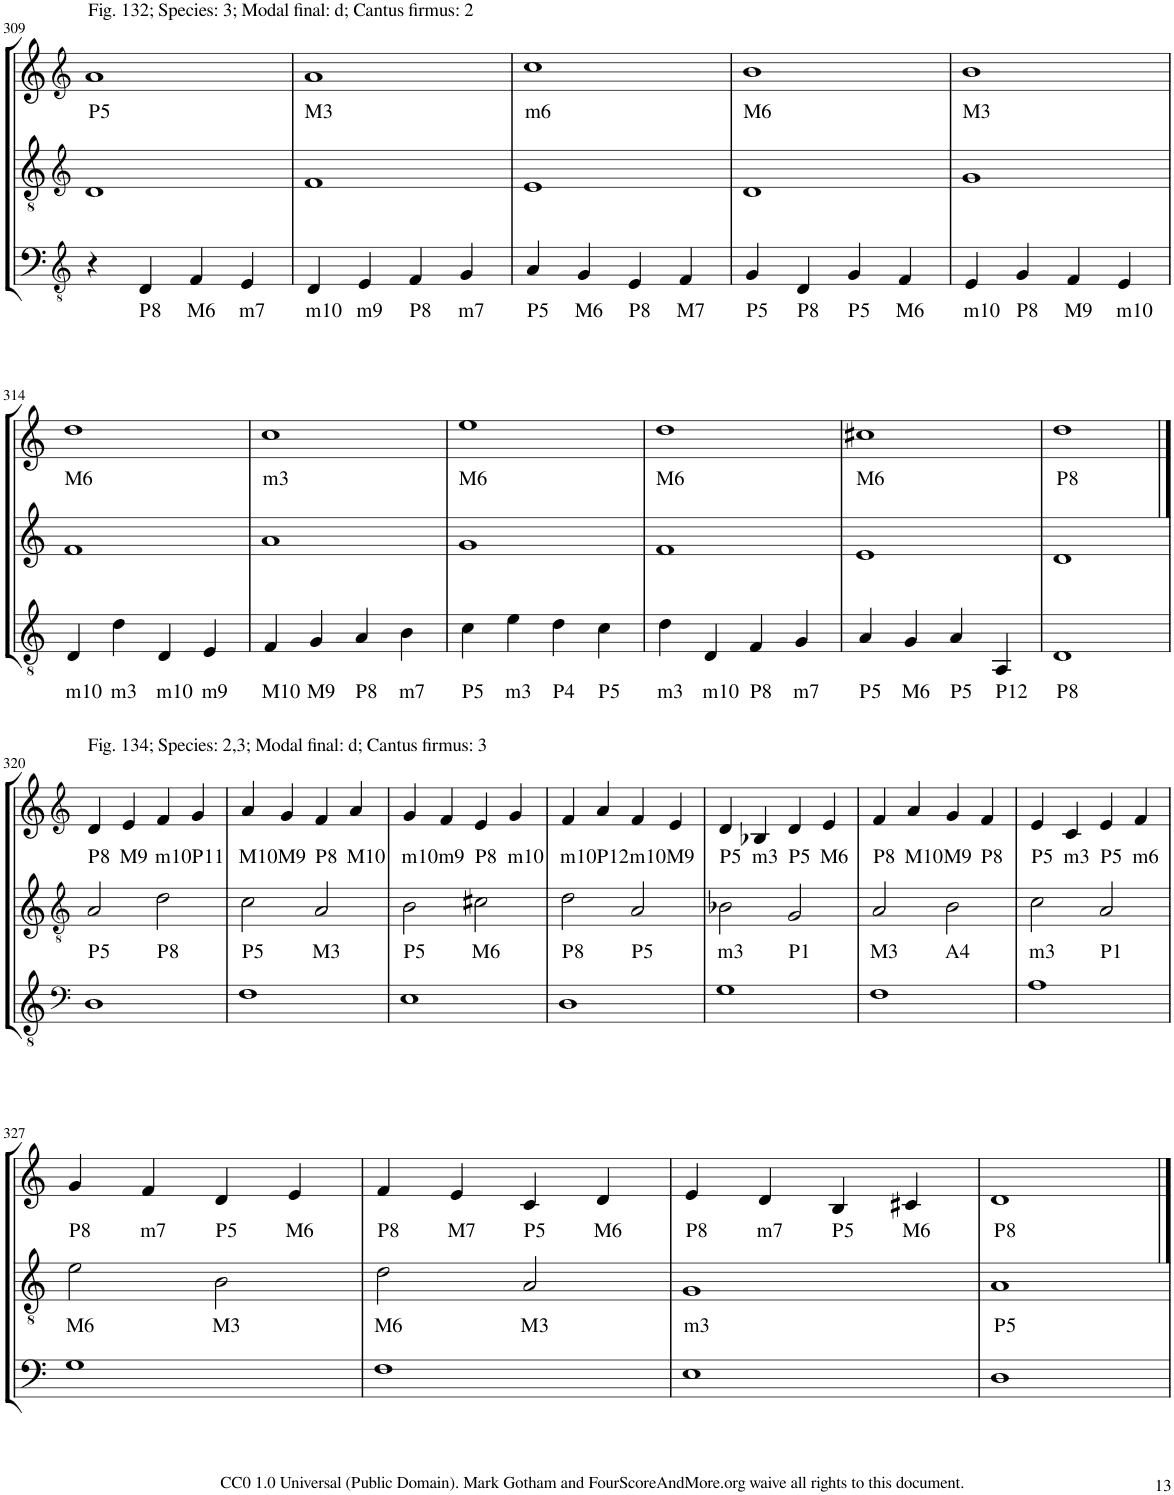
**kern	**text	**kern	**text	**kern	**text
*part3	*part3	*part2	*part2	*part1	*part1
*staff3	*staff3	*staff2	*staff2	*staff1	*staff1
*I"Piano	*	*I"Piano	*	*I"Piano	*
*I'Pno	*	*I'Pno	*	*I'Pno	*
!!LO:PB:g=z
*clefGv2	*	*clefG2	*	*clefG2	*
*k[]	*	*k[]	*	*k[]	*
*M4/4	*	*M4/4	*	*M4/4	*
=309	=309	=309	=309	=309	=309
!	!	!	!	!LO:TX:a:t=Fig. 132; Species&colon; 3; Modal final&colon; d; Cantus firmus&colon; 2	!
!	!	!	!	!	!LO:LY:b
4r	.	1d	.	1a	P5
!	!LO:LY:b	!	!	!	!
4D/	P8	.	.	.	.
!	!LO:LY:b	!	!	!	!
4F/	M6	.	.	.	.
!	!LO:LY:b	!	!	!	!
4E/	m7	.	.	.	.
=310	=310	=310	=310	=310	=310
!	!LO:LY:b	!	!	!	!LO:LY:b
4D/	m10	1f	.	1a	M3
!	!LO:LY:b	!	!	!	!
4E/	m9	.	.	.	.
!	!LO:LY:b	!	!	!	!
4F/	P8	.	.	.	.
!	!LO:LY:b	!	!	!	!
4G/	m7	.	.	.	.
=311	=311	=311	=311	=311	=311
!	!LO:LY:b	!	!	!	!LO:LY:b
4A/	P5	1e	.	1cc	m6
!	!LO:LY:b	!	!	!	!
4G/	M6	.	.	.	.
!	!LO:LY:b	!	!	!	!
4E/	P8	.	.	.	.
!	!LO:LY:b	!	!	!	!
4F/	M7	.	.	.	.
=312	=312	=312	=312	=312	=312
!	!LO:LY:b	!	!	!	!LO:LY:b
4G/	P5	1d	.	1b	M6
!	!LO:LY:b	!	!	!	!
4D/	P8	.	.	.	.
!	!LO:LY:b	!	!	!	!
4G/	P5	.	.	.	.
!	!LO:LY:b	!	!	!	!
4F/	M6	.	.	.	.
=313	=313	=313	=313	=313	=313
!	!LO:LY:b	!	!	!	!LO:LY:b
4E/	m10	1g	.	1b	M3
!	!LO:LY:b	!	!	!	!
4G/	P8	.	.	.	.
!	!LO:LY:b	!	!	!	!
4F/	M9	.	.	.	.
!	!LO:LY:b	!	!	!	!
4E/	m10	.	.	.	.
!!LO:LB:g=z
=314	=314	=314	=314	=314	=314
!	!LO:LY:b	!	!	!	!LO:LY:b
4D/	m10	1f	.	1dd	M6
!	!LO:LY:b	!	!	!	!
4d\	m3	.	.	.	.
!	!LO:LY:b	!	!	!	!
4D/	m10	.	.	.	.
!	!LO:LY:b	!	!	!	!
4E/	m9	.	.	.	.
=315	=315	=315	=315	=315	=315
!	!LO:LY:b	!	!	!	!LO:LY:b
4F/	M10	1a	.	1cc	m3
!	!LO:LY:b	!	!	!	!
4G/	M9	.	.	.	.
!	!LO:LY:b	!	!	!	!
4A/	P8	.	.	.	.
!	!LO:LY:b	!	!	!	!
4B\	m7	.	.	.	.
=316	=316	=316	=316	=316	=316
!	!LO:LY:b	!	!	!	!LO:LY:b
4c\	P5	1g	.	1ee	M6
!	!LO:LY:b	!	!	!	!
4e\	m3	.	.	.	.
!	!LO:LY:b	!	!	!	!
4d\	P4	.	.	.	.
!	!LO:LY:b	!	!	!	!
4c\	P5	.	.	.	.
=317	=317	=317	=317	=317	=317
!	!LO:LY:b	!	!	!	!LO:LY:b
4d\	m3	1f	.	1dd	M6
!	!LO:LY:b	!	!	!	!
4D/	m10	.	.	.	.
!	!LO:LY:b	!	!	!	!
4F/	P8	.	.	.	.
!	!LO:LY:b	!	!	!	!
4G/	m7	.	.	.	.
=318	=318	=318	=318	=318	=318
!	!LO:LY:b	!	!	!	!LO:LY:b
4A/	P5	1e	.	1cc#X	M6
!	!LO:LY:b	!	!	!	!
4G/	M6	.	.	.	.
!	!LO:LY:b	!	!	!	!
4A/	P5	.	.	.	.
!	!LO:LY:b	!	!	!	!
4AA/	P12	.	.	.	.
=319	=319	=319	=319	=319	=319
!	!LO:LY:b	!	!	!	!LO:LY:b
1D	P8	1d	.	1dd	P8
!!LO:LB:g=z
==320	==320	==320	==320	==320	==320
*clefF4	*	*clefGv2	*	*clefG2	*
!	!	!	!	!LO:TX:a:t=Fig. 134; Species&colon; 2,3; Modal final&colon; d; Cantus firmus&colon; 3	!
!	!	!	!LO:LY:b	!	!LO:LY:b
1D	.	2A/	P5	4d/	P8
!	!	!	!	!	!LO:LY:b
.	.	.	.	4e/	M9
!	!	!	!LO:LY:b	!	!LO:LY:b
.	.	2d\	P8	4f/	m10
!	!	!	!	!	!LO:LY:b
.	.	.	.	4g/	P11
=321	=321	=321	=321	=321	=321
!	!	!	!LO:LY:b	!	!LO:LY:b
1F	.	2c\	P5	4a/	M10
!	!	!	!	!	!LO:LY:b
.	.	.	.	4g/	M9
!	!	!	!LO:LY:b	!	!LO:LY:b
.	.	2A/	M3	4f/	P8
!	!	!	!	!	!LO:LY:b
.	.	.	.	4a/	M10
=322	=322	=322	=322	=322	=322
!	!	!	!LO:LY:b	!	!LO:LY:b
1E	.	2B\	P5	4g/	m10
!	!	!	!	!	!LO:LY:b
.	.	.	.	4f/	m9
!	!	!	!LO:LY:b	!	!LO:LY:b
.	.	2c#X\	M6	4e/	P8
!	!	!	!	!	!LO:LY:b
.	.	.	.	4g/	m10
=323	=323	=323	=323	=323	=323
!	!	!	!LO:LY:b	!	!LO:LY:b
1D	.	2d\	P8	4f/	m10
!	!	!	!	!	!LO:LY:b
.	.	.	.	4a/	P12
!	!	!	!LO:LY:b	!	!LO:LY:b
.	.	2A/	P5	4f/	m10
!	!	!	!	!	!LO:LY:b
.	.	.	.	4e/	M9
=324	=324	=324	=324	=324	=324
!	!	!	!LO:LY:b	!	!LO:LY:b
1G	.	2B-X\	m3	4d/	P5
!	!	!	!	!	!LO:LY:b
.	.	.	.	4B-X/	m3
!	!	!	!LO:LY:b	!	!LO:LY:b
.	.	2G/	P1	4d/	P5
!	!	!	!	!	!LO:LY:b
.	.	.	.	4e/	M6
=325	=325	=325	=325	=325	=325
!	!	!	!LO:LY:b	!	!LO:LY:b
1F	.	2A/	M3	4f/	P8
!	!	!	!	!	!LO:LY:b
.	.	.	.	4a/	M10
!	!	!	!LO:LY:b	!	!LO:LY:b
.	.	2B\	A4	4g/	M9
!	!	!	!	!	!LO:LY:b
.	.	.	.	4f/	P8
=326	=326	=326	=326	=326	=326
!	!	!	!LO:LY:b	!	!LO:LY:b
1A	.	2c\	m3	4e/	P5
!	!	!	!	!	!LO:LY:b
.	.	.	.	4c/	m3
!	!	!	!LO:LY:b	!	!LO:LY:b
.	.	2A/	P1	4e/	P5
!	!	!	!	!	!LO:LY:b
.	.	.	.	4f/	m6
!!LO:LB:g=z
=327	=327	=327	=327	=327	=327
!	!	!	!LO:LY:b	!	!LO:LY:b
1G	.	2e\	M6	4g/	P8
!	!	!	!	!	!LO:LY:b
.	.	.	.	4f/	m7
!	!	!	!LO:LY:b	!	!LO:LY:b
.	.	2B\	M3	4d/	P5
!	!	!	!	!	!LO:LY:b
.	.	.	.	4e/	M6
=328	=328	=328	=328	=328	=328
!	!	!	!LO:LY:b	!	!LO:LY:b
1F	.	2d\	M6	4f/	P8
!	!	!	!	!	!LO:LY:b
.	.	.	.	4e/	M7
!	!	!	!LO:LY:b	!	!LO:LY:b
.	.	2A/	M3	4c/	P5
!	!	!	!	!	!LO:LY:b
.	.	.	.	4d/	M6
=329	=329	=329	=329	=329	=329
!	!	!	!LO:LY:b	!	!LO:LY:b
1E	.	1G	m3	4e/	P8
!	!	!	!	!	!LO:LY:b
.	.	.	.	4d/	m7
!	!	!	!	!	!LO:LY:b
.	.	.	.	4B/	P5
!	!	!	!	!	!LO:LY:b
.	.	.	.	4c#X/	M6
=330	=330	=330	=330	=330	=330
!	!	!	!LO:LY:b	!	!LO:LY:b
1D	.	1A	P5	1d	P8
==	==	==	==	==	==
*-	*-	*-	*-	*-	*-
